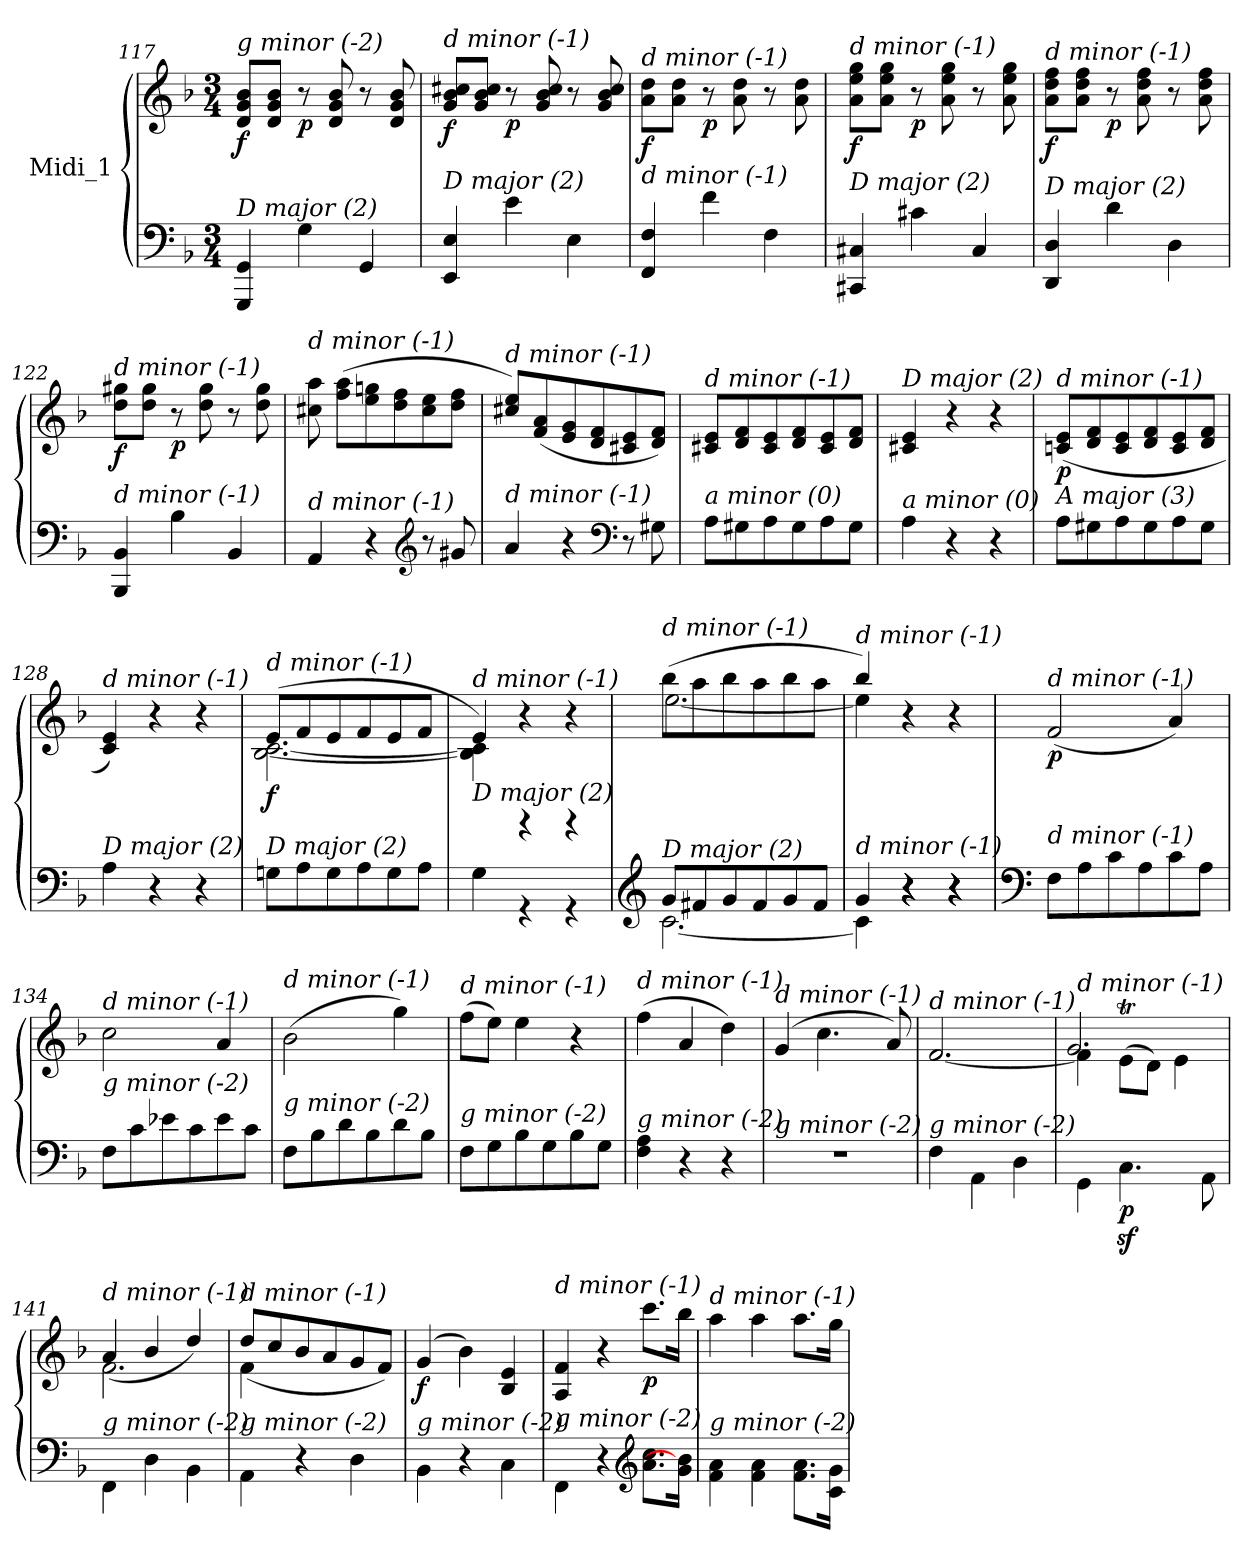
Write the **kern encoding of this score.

**kern	**kern	**dynam
*part1	*part1	*part1
*staff2	*staff1	*staff1/2
*I"Midi_1	*	*
*clefF4	*clefG2	*
*k[b-]	*k[b-]	*
*F:	*F:	*
*M3/4	*M3/4	*
=117	=117	=117
!	!LO:TX:i:t=g minor (-2)	!
!LO:TX:i:t=D major (2)	!	!
!	!	!LO:DY:b
4GGG/ 4GG/	8d/ 8g/ 8b-i/L	f
.	8d/ 8g/ 8b-/J	.
!	!	!LO:DY:b
4G\	8r	p
.	8d/ 8g/ 8b-/	.
4GG/	8r	.
.	8d/ 8g/ 8b-/	.
!!LO:LB:g=z
=118	=118	=118
!	!LO:TX:i:t=d minor (-1)	!
!LO:TX:i:t=D major (2)	!	!
!	!	!LO:DY:b
4EE/ 4E/	8g/ 8b-/ 8cc#X/L	f
.	8g/ 8b-/ 8cc#/J	.
!	!	!LO:DY:b
4e\	8r	p
.	8g/ 8b-/ 8cc#/	.
4E\	8r	.
.	8g/ 8b-/ 8cc#/	.
=119	=119	=119
!	!LO:TX:i:t=d minor (-1)	!
!LO:TX:i:t=d minor (-1)	!	!
!	!	!LO:DY:b
4FF/ 4F/	8a\ 8dd\L	f
.	8a\ 8dd\J	.
!	!	!LO:DY:b
4f\	8r	p
.	8a\ 8dd\	.
4F\	8r	.
.	8a\ 8dd\	.
=120	=120	=120
!	!LO:TX:i:t=d minor (-1)	!
!LO:TX:i:t=D major (2)	!	!
!	!	!LO:DY:b
4CC#X/ 4C#X/	8a\ 8ee\ 8gg\L	f
.	8a\ 8ee\ 8gg\J	.
!	!	!LO:DY:b
4c#X\	8r	p
.	8a\ 8ee\ 8gg\	.
4C#/	8r	.
.	8a\ 8ee\ 8gg\	.
=121	=121	=121
!	!LO:TX:i:t=d minor (-1)	!
!LO:TX:i:t=D major (2)	!	!
!	!	!LO:DY:b
4DD/ 4D/	8a\ 8dd\ 8ff\L	f
.	8a\ 8dd\ 8ff\J	.
!	!	!LO:DY:b
4d\	8r	p
.	8a\ 8dd\ 8ff\	.
4D\	8r	.
.	8a\ 8dd\ 8ff\	.
=122	=122	=122
!	!LO:TX:i:t=d minor (-1)	!
!LO:TX:i:t=d minor (-1)	!	!
!	!	!LO:DY:b
4BBB-/ 4BB-/	8dd\ 8gg#X\L	f
.	8dd\ 8gg#\J	.
!	!	!LO:DY:b
4B-\	8r	p
.	8dd\ 8gg#\	.
4BB-/	8r	.
.	8dd\ 8gg#\	.
!!LO:LB:g=z
=123	=123	=123
!	!LO:TX:i:t=d minor (-1)	!
!LO:TX:i:t=d minor (-1)	!	!
4AA/	8cc#X\ 8aa\	.
.	(>8ff\ 8aa\L	.
4r	8ee\ 8ggni\	.
.	8dd\ 8ff\	.
*clefG2	*	*
8r	8cc#\ 8ee\	.
8g#X/	8dd\ 8ff\J	.
=124	=124	=124
!	!LO:TX:i:t=d minor (-1)	!
!LO:TX:i:t=d minor (-1)	!	!
4a/	8cc#X/ 8ee/L)	.
.	(8f/ 8a/	.
4r	8e/ 8g/	.
.	8d/ 8f/	.
*clefF4	*	*
8r	8c#X/ 8e/	.
8G#X\	8d/ 8f/J)	.
=125	=125	=125
!	!LO:TX:i:t=d minor (-1)	!
!LO:TX:i:t=a minor (0)	!	!
8A\L	8c#X/ 8e/L	.
8G#X\	8d/ 8f/	.
8A\	8c#/ 8e/	.
8G#\	8d/ 8f/	.
8A\	8c#/ 8e/	.
8G#\J	8d/ 8f/J	.
=126	=126	=126
!	!LO:TX:i:t=D major (2)	!
!LO:TX:i:t=a minor (0)	!	!
4A\	4c#X/ 4e/	.
4r	4r	.
4r	4r	.
=127	=127	=127
!	!LO:TX:i:t=d minor (-1)	!
!LO:TX:i:t=A major (3)	!	!
!	!	!LO:DY:b
8A\L	(8cni/ 8e/L	p
8G#X\	8d/ 8f/	.
8A\	8c/ 8e/	.
8G#\	8d/ 8f/	.
8A\	8c/ 8e/	.
8G#\J	8d/ 8f/J	.
=128	=128	=128
!	!LO:TX:i:t=d minor (-1)	!
!LO:TX:i:t=D major (2)	!	!
4A\	4c/ 4e/)	.
4r	4r	.
4r	4r	.
!!LO:LB:g=z
=129	=129	=129
*^	*^	*
!	!	!LO:TX:i:t=d minor (-1)	!	!
!LO:TX:i:t=D major (2)	!	!	!	!
!	!	!	!	!LO:DY:b
8Gni\L	2ryy	(>8e/L	[2.B-\ [2.c\	f
8A\	.	8f/	.	.
8G\	.	8e/	.	.
8A\	.	8f/	.	.
8G\	4ryy	8e/	.	.
8A\J	.	8f/J	.	.
=130	=130	=130	=130	=130
*	*^	*	*	*
!	!	!	!LO:TX:i:t=d minor (-1)	!	!
!LO:TX:i:t=D major (2)	!	!	!	!	!
4ryy	4G\	2ryy	4e/)	4B-\] 4c\]	.
4rb	4r	.	4r	2ryy	.
4rb	4r	4ryy	4r	.	.
*v	*v	*v	*	*	*
=131	=131	=131	=131
*clefG2	*	*	*
*^	*	*	*
*	*^	*	*	*
!	!	!	!LO:TX:i:t=d minor (-1)	!	!
!LO:TX:i:t=D major (2)	!	!	!	!	!
*	*v	*v	*	*	*
8g/L	[2.c\	(>8bb-\L	[2.ee\	.
8f#X/	.	8aa\	.	.
8g/	.	8bb-\	.	.
8f#/	.	8aa\	.	.
8g/	.	8bb-\	.	.
8f#/J	.	8aa\J	.	.
=132	=132	=132	=132	=132
*	*^	*	*	*
!	!	!	!LO:TX:i:t=d minor (-1)	!	!
!LO:TX:i:t=d minor (-1)	!	!	!	!	!
4ryy	4g/	4c\]	4bb-/)	4ee\]	.
4r	4r	4r	4r	2ryy	.
4r	4r	4r	4r	.	.
*	*	*	*v	*v	*
=133	=133	=133	=133	=133
*clefF4	*	*	*	*
!	!	!	!LO:TX:i:t=d minor (-1)	!
!LO:TX:i:t=d minor (-1)	!	!	!	!
!	!	!	!	!LO:DY:b
2ryy	8F\L	2ryy	(2f/	p
.	8A\	.	.	.
.	8c\	.	.	.
.	8A\	.	.	.
4ryy	8c\	4ryy	4a/)	.
.	8A\J	.	.	.
=134	=134	=134	=134	=134
!	!	!	!LO:TX:i:t=d minor (-1)	!
!LO:TX:i:t=g minor (-2)	!	!	!	!
2ryy	8F\L	2ryy	2cc\	.
.	8c\	.	.	.
.	8e-X\	.	.	.
.	8c\	.	.	.
4ryy	8e-\	4ryy	4a/	.
.	8c\J	.	.	.
*	*v	*v	*	*
!!LO:PB:g=z
=135	=135	=135	=135
!	!	!LO:TX:i:t=d minor (-1)	!
!LO:TX:i:t=g minor (-2)	!	!	!
2ryy	8F\L	(>2b-\	.
.	8B-\	.	.
.	8d\	.	.
.	8B-\	.	.
4ryy	8d\	4gg\)	.
.	8B-\J	.	.
=136	=136	=136	=136
!	!	!LO:TX:i:t=d minor (-1)	!
!LO:TX:i:t=g minor (-2)	!	!	!
2ryy	8F\L	(>8ff\L	.
.	8G\	8ee\J)	.
.	8B-\	4ee\	.
.	8G\	.	.
4ryy	8B-\	4r	.
.	8G\J	.	.
=137	=137	=137	=137
!	!	!LO:TX:i:t=d minor (-1)	!
!LO:TX:i:t=g minor (-2)	!	!	!
2ryy	4F\ 4A\	(>4ff\	.
.	4r	4a/	.
4ryy	4r	4dd\)	.
=138	=138	=138	=138
!	!	!LO:TX:i:t=d minor (-1)	!
!LO:TX:i:t=g minor (-2)	!	!	!
2ryy	2.r	(>4g/	.
.	.	4.cc\	.
4ryy	.	.	.
.	.	8a/)	.
=139	=139	=139	=139
!	!	!LO:TX:i:t=d minor (-1)	!
!LO:TX:i:t=g minor (-2)	!	!	!
2ryy	4F\	[2.f/	.
.	4AA\	.	.
4ryy	4D\	.	.
=140	=140	=140	=140
*	*	*^	*
!	!	!LO:TX:i:t=d minor (-1)	!	!
!LO:TX:i:t=g minor (-2)	!	!	!	!
*v	*v	*	*	*
4GG\	4f\]	2.g/	.
!	!	!	!LO:DY:b=2
4.Cz<\	(8et\L	.	p
.	8d\J)	.	.
.	4e\	.	.
8AA\	.	.	.
=141	=141	=141	=141
!	!LO:TX:i:t=d minor (-1)	!	!
!LO:TX:i:t=g minor (-2)	!	!	!
4FF\	2.f\	(4a/	.
4D\	.	4b-/	.
4BB-\	.	4dd/)	.
!!LO:LB:g=z	!!
=142	=142	=142	=142
!	!LO:TX:i:t=d minor (-1)	!	!
!LO:TX:i:t=g minor (-2)	!	!	!
4AA\	4f\	(>8dd/L	.
.	.	8cc/	.
4r	4ryy	8b-/	.
.	.	8a/	.
4D\	4ryy	8g/	.
.	.	8f/J)	.
=143	=143	=143	=143
*^	*	*	*
!	!	!LO:TX:i:t=d minor (-1)	!	!
!LO:TX:i:t=g minor (-2)	!	!	!	!
!	!	!	!	!LO:DY:b
*	*	*v	*v	*
2ryy	4BB-\	(4g/	f
.	4r	4b-\)	.
4ryy	4C\	4B-/ 4e/	.
=144	=144	=144	=144
!	!	!LO:TX:i:t=d minor (-1)	!
!LO:TX:i:t=g minor (-2)	!	!	!
2ryy	4FF\	4A/ 4f/	.
.	4r	4r	.
*clefG2	*	*	*
!	!	!	!LO:DY:b
4ryy	8.a\ 8.cc\L	8.ccc\L	p
.	16g\ 16b-\]Jk	16bb-\Jk	.
=145	=145	=145	=145
!	!	!LO:TX:i:t=d minor (-1)	!
!LO:TX:i:t=g minor (-2)	!	!	!
2ryy	4f\ 4a\	4aa\	.
.	4f\ 4a\	4aa\	.
4ryy	8.f\ 8.a\L	8.aa\L	.
.	16c\ 16g\Jk	16gg\Jk	.
*v	*v	*	*
=	=	=
*-	*-	*-
